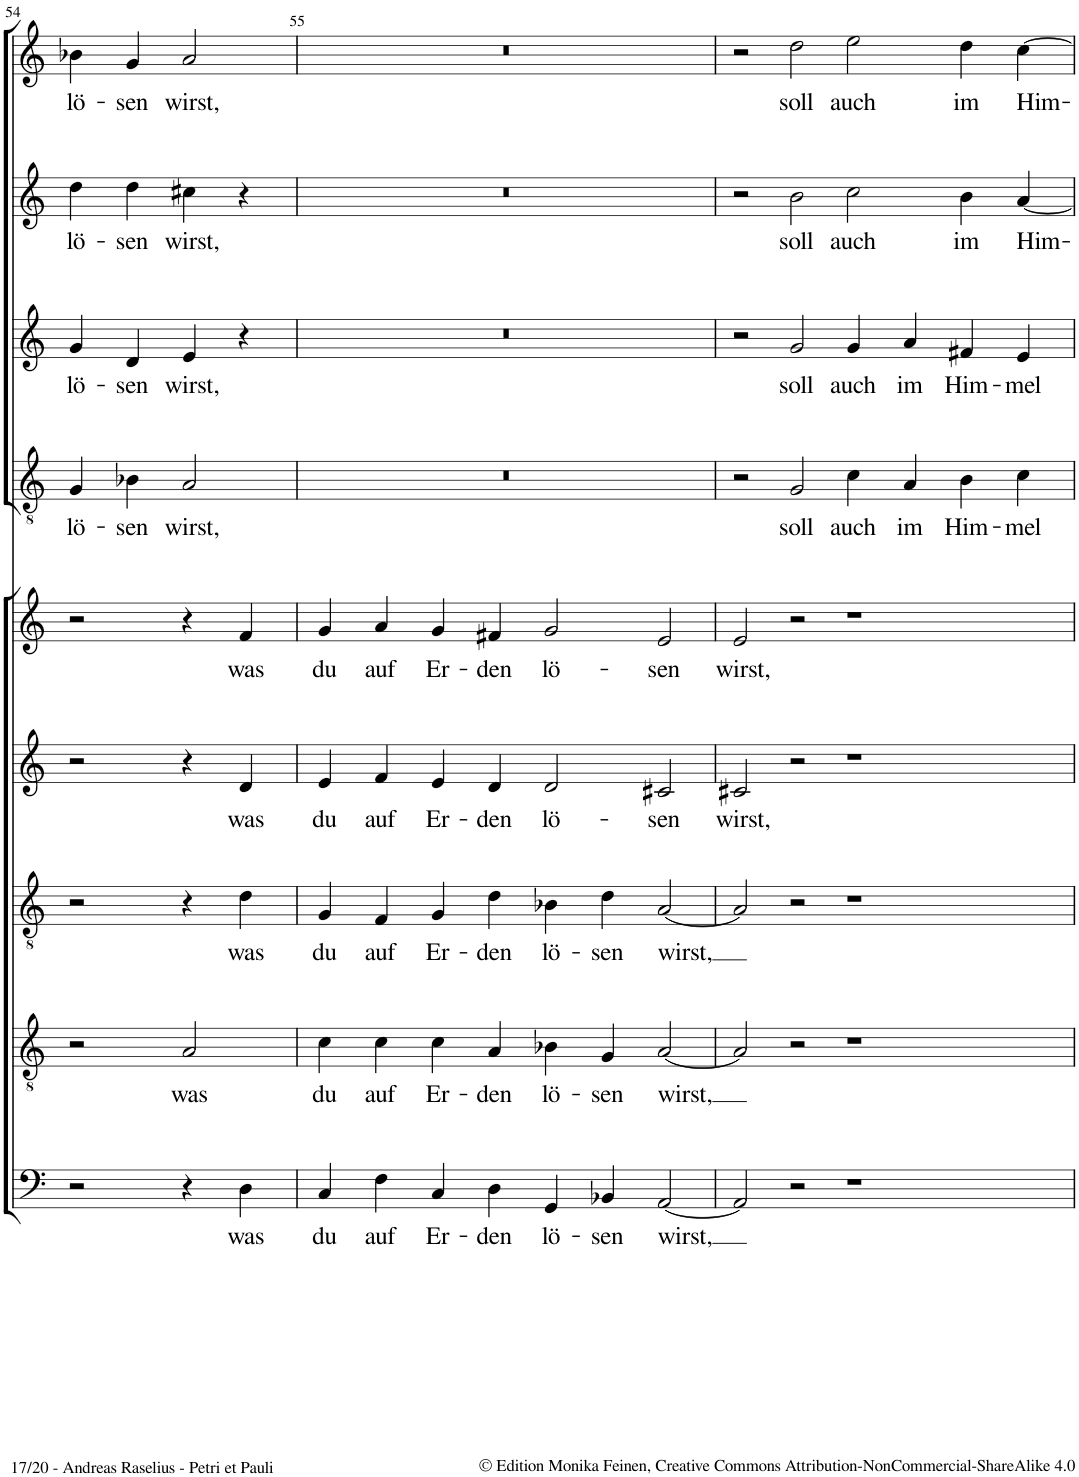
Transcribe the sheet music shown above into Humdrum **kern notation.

**kern	**text	**kern	**text	**kern	**text	**kern	**text	**kern	**text	**kern	**text	**kern	**text	**kern	**text	**kern	**text
*part9	*part9	*part8	*part8	*part7	*part7	*part6	*part6	*part5	*part5	*part4	*part4	*part3	*part3	*part2	*part2	*part1	*part1
*staff9	*staff9	*staff8	*staff8	*staff7	*staff7	*staff6	*staff6	*staff5	*staff5	*staff4	*staff4	*staff3	*staff3	*staff2	*staff2	*staff1	*staff1
*I"Bass	*	*I"Tenor	*	*I"Tenor	*	*I"Quintus	*	*I"Altus	*	*I"Tenor	*	*I"Cantus 3	*	*I"Cantus 2	*	*I"Cantus 1	*
!!LO:PB:g=z
*clefF4	*	*clefGv2	*	*clefGv2	*	*clefG2	*	*clefG2	*	*clefGv2	*	*clefG2	*	*clefG2	*	*clefG2	*
*k[]	*	*k[]	*	*k[]	*	*k[]	*	*k[]	*	*k[]	*	*k[]	*	*k[]	*	*k[]	*
*M4/2	*	*M4/2	*	*M4/2	*	*M4/2	*	*M4/2	*	*M4/2	*	*M4/2	*	*M4/2	*	*M4/2	*
*met(c|)	*	*met(c|)	*	*met(c|)	*	*met(c|)	*	*met(c|)	*	*met(c|)	*	*met(c|)	*	*met(c|)	*	*met(c|)	*
=54	=54	=54	=54	=54	=54	=54	=54	=54	=54	=54	=54	=54	=54	=54	=54	=54	=54
!	!	!	!	!	!	!	!	!	!	!	!LO:LY:b	!	!LO:LY:b	!	!LO:LY:b	!	!LO:LY:b
2r	.	2r	.	2r	.	2r	.	2r	.	4G/	lö-	4g/	lö-	4dd\	lö-	4b-X\	lö-
!	!	!	!	!	!	!	!	!	!	!	!LO:LY:b	!	!LO:LY:b	!	!LO:LY:b	!	!LO:LY:b
.	.	.	.	.	.	.	.	.	.	4B-X\	-sen	4d/	-sen	4dd\	-sen	4g/	-sen
!	!	!	!LO:LY:b	!	!	!	!	!	!	!	!LO:LY:b	!	!LO:LY:b	!	!LO:LY:b	!	!LO:LY:b
4r	.	2A/	was	4r	.	4r	.	4r	.	2A/	wirst,	4e/	wirst,	4cc#X\	wirst,	2a/	wirst,
!	!LO:LY:b	!	!	!	!LO:LY:b	!	!LO:LY:b	!	!LO:LY:b	!	!	!	!	!	!	!	!
4D\	was	.	.	4d\	was	4d/	was	4f/	was	.	.	4r	.	4r	.	.	.
=55	=55	=55	=55	=55	=55	=55	=55	=55	=55	=55	=55	=55	=55	=55	=55	=55	=55
!	!LO:LY:b	!	!LO:LY:b	!	!LO:LY:b	!	!LO:LY:b	!	!LO:LY:b	!	!	!	!	!	!	!	!
4C/	du	4c\	du	4G/	du	4e/	du	4g/	du	0r	.	0r	.	0r	.	0r	.
!	!LO:LY:b	!	!LO:LY:b	!	!LO:LY:b	!	!LO:LY:b	!	!LO:LY:b	!	!	!	!	!	!	!	!
4F\	auf	4c\	auf	4F/	auf	4f/	auf	4a/	auf	.	.	.	.	.	.	.	.
!	!LO:LY:b	!	!LO:LY:b	!	!LO:LY:b	!	!LO:LY:b	!	!LO:LY:b	!	!	!	!	!	!	!	!
4C/	Er-	4c\	Er-	4G/	Er-	4e/	Er-	4g/	Er-	.	.	.	.	.	.	.	.
!	!LO:LY:b	!	!LO:LY:b	!	!LO:LY:b	!	!LO:LY:b	!	!LO:LY:b	!	!	!	!	!	!	!	!
4D\	-den	4A/	-den	4d\	-den	4d/	-den	4f#X/	-den	.	.	.	.	.	.	.	.
!	!LO:LY:b	!	!LO:LY:b	!	!LO:LY:b	!	!LO:LY:b	!	!LO:LY:b	!	!	!	!	!	!	!	!
4GG/	lö-	4B-X\	lö-	4B-X\	lö-	2d/	lö-	2g/	lö-	.	.	.	.	.	.	.	.
!	!LO:LY:b	!	!LO:LY:b	!	!LO:LY:b	!	!	!	!	!	!	!	!	!	!	!	!
4BB-X/	-sen	4G/	-sen	4d\	-sen	.	.	.	.	.	.	.	.	.	.	.	.
!	!LO:LY:b	!	!LO:LY:b	!	!LO:LY:b	!	!LO:LY:b	!	!LO:LY:b	!	!	!	!	!	!	!	!
[2AA/	wirst,	[2A/	wirst,	[2A/	wirst,	2c#X/	-sen	2e/	-sen	.	.	.	.	.	.	.	.
=56	=56	=56	=56	=56	=56	=56	=56	=56	=56	=56	=56	=56	=56	=56	=56	=56	=56
!	!	!	!	!	!	!	!LO:LY:b	!	!LO:LY:b	!	!	!	!	!	!	!	!
2AA/]	.	2A/]	.	2A/]	.	2c#X/	wirst,	2e/	wirst,	2r	.	2r	.	2r	.	2r	.
!	!	!	!	!	!	!	!	!	!	!	!LO:LY:b	!	!LO:LY:b	!	!LO:LY:b	!	!LO:LY:b
2r	.	2r	.	2r	.	2r	.	2r	.	2G/	soll	2g/	soll	2b\	soll	2dd\	soll
!	!	!	!	!	!	!	!	!	!	!	!LO:LY:b	!	!LO:LY:b	!	!LO:LY:b	!	!LO:LY:b
1r	.	1r	.	1r	.	1r	.	1r	.	4c\	auch	4g/	auch	2cc\	auch	2ee\	auch
!	!	!	!	!	!	!	!	!	!	!	!LO:LY:b	!	!LO:LY:b	!	!	!	!
.	.	.	.	.	.	.	.	.	.	4A/	im	4a/	im	.	.	.	.
!	!	!	!	!	!	!	!	!	!	!	!LO:LY:b	!	!LO:LY:b	!	!LO:LY:b	!	!LO:LY:b
.	.	.	.	.	.	.	.	.	.	4B\	Him-	4f#X/	Him-	4b\	im	4dd\	im
!	!	!	!	!	!	!	!	!	!	!	!LO:LY:b	!	!LO:LY:b	!	!LO:LY:b	!	!LO:LY:b
.	.	.	.	.	.	.	.	.	.	4c\	-mel	4e/	-mel	[4a/	Him-	[4cc\	Him-
=	=	=	=	=	=	=	=	=	=	=	=	=	=	=	=	=	=
*-	*-	*-	*-	*-	*-	*-	*-	*-	*-	*-	*-	*-	*-	*-	*-	*-	*-
